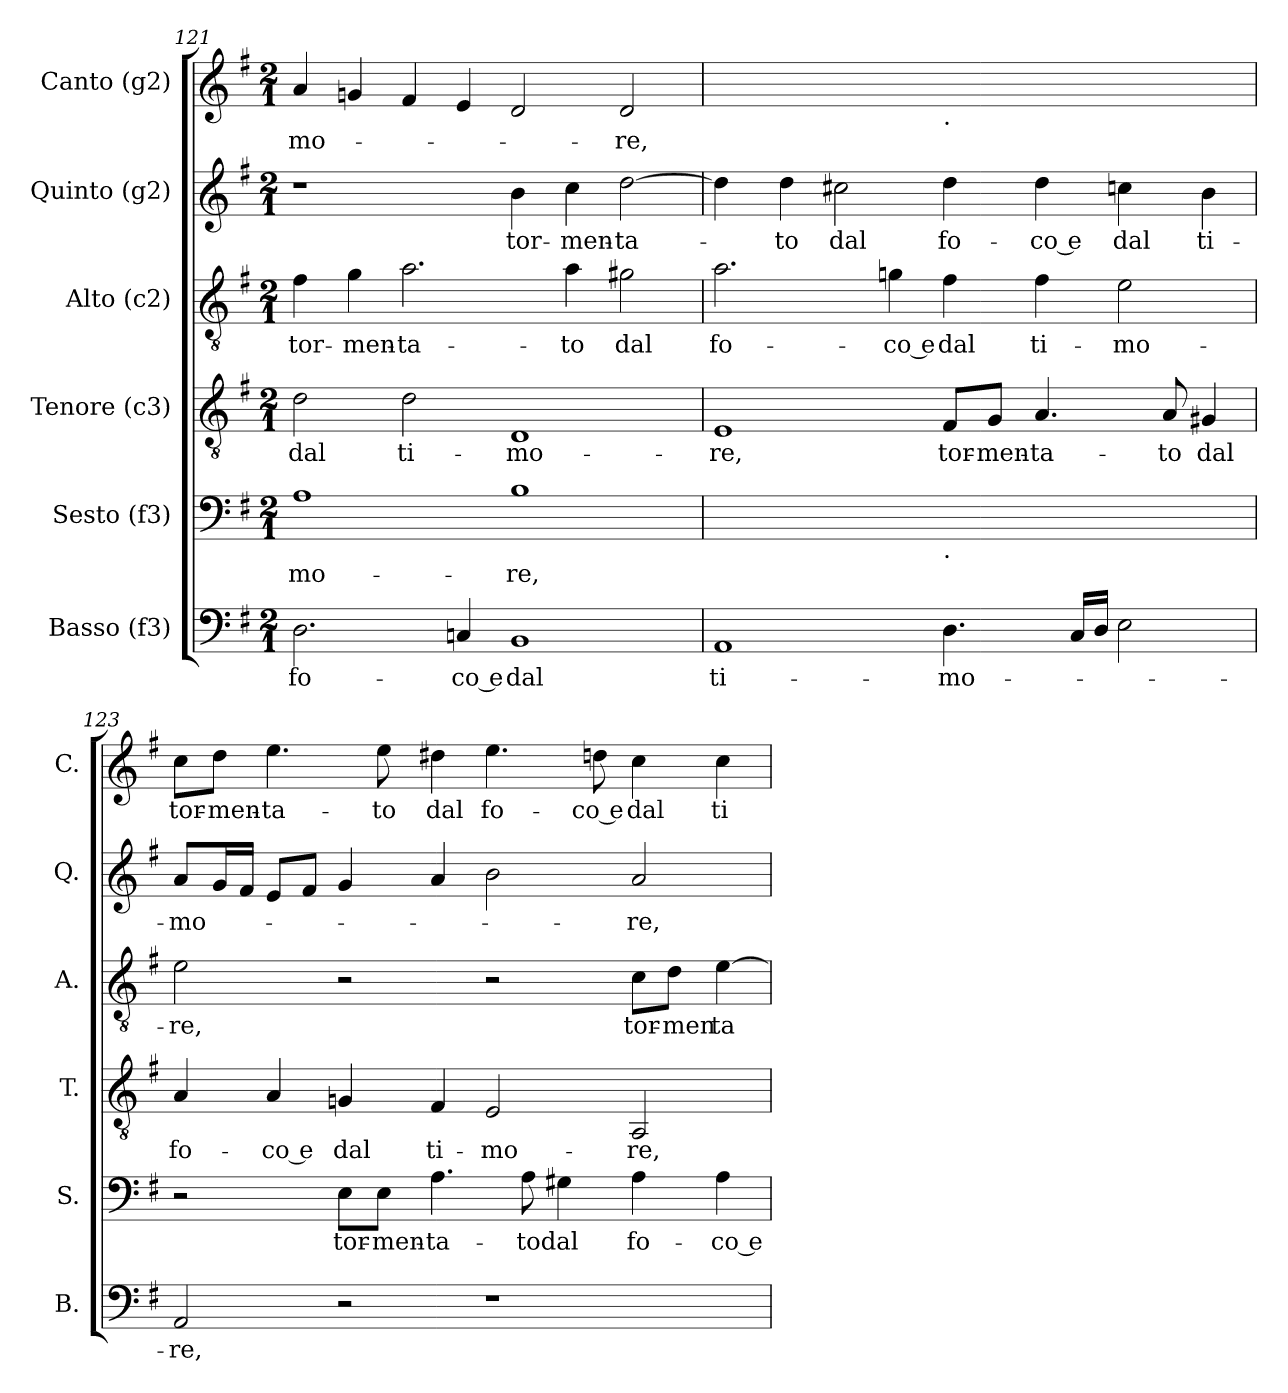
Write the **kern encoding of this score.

**kern	**text	**kern	**text	**kern	**text	**kern	**text	**kern	**text	**kern	**text
*part6	*part6	*part5	*part5	*part4	*part4	*part3	*part3	*part2	*part2	*part1	*part1
*staff6	*staff6	*staff5	*staff5	*staff4	*staff4	*staff3	*staff3	*staff2	*staff2	*staff1	*staff1
*I"Basso (f3)	*	*I"Sesto (f3)	*	*I"Tenore (c3)	*	*I"Alto (c2)	*	*I"Quinto (g2)	*	*I"Canto (g2)	*
*I'B.	*	*I'S.	*	*I'T.	*	*I'A.	*	*I'Q.	*	*I'C.	*
*clefF4	*	*clefF4	*	*clefGv2	*	*clefGv2	*	*clefG2	*	*clefG2	*
*k[f#]	*	*k[f#]	*	*k[f#]	*	*k[f#]	*	*k[f#]	*	*k[f#]	*
*G:	*	*G:	*	*G:	*	*G:	*	*G:	*	*G:	*
*M2/1	*	*M2/1	*	*M2/1	*	*M2/1	*	*M2/1	*	*M2/1	*
=121	=121	=121	=121	=121	=121	=121	=121	=121	=121	=121	=121
!	!LO:LY:b:cj	!	!LO:LY:b:cj	!	!LO:LY:b:cj	!	!LO:LY:b:cj	!	!	!	!LO:LY:b
2.D\	fo-	1A	-mo-	2d\	dal	4f#\	tor-	1r	.	4a/	-mo-
!	!	!	!	!	!	!	!LO:LY:b:cj	!	!	!	!
.	.	.	.	.	.	4g\	-men-	.	.	4gn/	.
!	!	!	!	!	!LO:LY:b:cj	!	!LO:LY:b:cj	!	!	!	!
.	.	.	.	2d\	ti-	2.a\	-ta-	.	.	4f#/	.
!	!LO:LY:b:rj	!	!	!	!	!	!	!	!	!	!
4Cn/	-co e	.	.	.	.	.	.	.	.	4e/	.
!	!LO:LY:b:cj	!	!LO:LY:b:cj	!	!LO:LY:b:cj	!	!	!	!LO:LY:b:cj	!	!
1BB	dal	1B	-re,	1D	-mo-	.	.	4b\	tor-	2d/	.
!	!	!	!	!	!	!	!LO:LY:b:cj	!	!LO:LY:b:cj	!	!
.	.	.	.	.	.	4a\	-to	4cc\	-men-	.	.
!	!	!	!	!	!	!	!LO:LY:b:cj	!	!LO:LY:b:cj	!	!LO:LY:b:cj
.	.	.	.	.	.	2g#X\	dal	[<2dd\	-ta-	2d/	-re,
!!LO:LB:g=z
=122	=122	=122	=122	=122	=122	=122	=122	=122	=122	=122	=122
!	!LO:LY:b:cj	!	!	!	!LO:LY:b:cj	!	!LO:LY:b:cj	!	!	!	!
*	*	*	*	*	*	*	*	*^	*	*	*
1AA	ti-	1ryy	.	1E	-re,	2.a\	fo-	4dd\]	32ryy	.	1ryy	.
.	.	.	.	.	.	.	.	.	1ryy	.	.	.
!	!	!	!	!	!	!	!	!	!	!LO:LY:b:cj	!	!
.	.	.	.	.	.	.	.	4dd\	.	-to	.	.
!	!	!	!	!	!	!	!	!	!	!LO:LY:b:cj	!	!
.	.	.	.	.	.	.	.	2cc#X\	.	dal	.	.
!	!	!	!	!	!	!	!LO:LY:b:rj	!	!	!	!	!
.	.	.	.	.	.	4gn\	-co e	.	.	.	.	.
!	!	!	!	!	!	!	!	!	!	!	!LO:TX:b:t=.	!
!	!	!LO:TX:b:t=.	!	!	!	!	!	!	!	!	!	!
!	!LO:LY:b	!	!	!	!LO:LY:b	!	!LO:LY:b:cj	!	!	!LO:LY:b:cj	!	!
4.D\	-mo-	1ryy	.	8F#/L	tor-	4f#\	dal	4dd\	.	fo-	1ryy	.
.	.	.	.	.	.	.	.	.	2ryy	.	.	.
!	!	!	!	!	!LO:LY:b:cj	!	!	!	!	!	!	!
.	.	.	.	8G/J	-men-	.	.	.	.	.	.	.
!	!	!	!	!	!LO:LY:b:rj	!	!LO:LY:b:cj	!	!	!LO:LY:b:rj	!	!
.	.	.	.	4.A/	-ta-	4f#\	ti-	4dd\	.	-co e	.	.
16C/L	.	.	.	.	.	.	.	.	.	.	.	.
16D/J	.	.	.	.	.	.	.	.	.	.	.	.
!	!	!	!	!	!	!	!LO:LY:b:cj	!	!	!LO:LY:b:cj	!	!
2E\	.	.	.	.	.	2e\	-mo-	4cc\	.	dal	.	.
.	.	.	.	.	.	.	.	.	4...ryy	.	.	.
!	!	!	!	!	!LO:LY:b:cj	!	!	!	!	!	!	!
.	.	.	.	8A/	-to	.	.	.	.	.	.	.
!	!	!	!	!	!LO:LY:b:cj	!	!	!	!	!LO:LY:b:cj	!	!
.	.	.	.	4G#X/	dal	.	.	4b\	.	ti-	.	.
=123	=123	=123	=123	=123	=123	=123	=123	=123	=123	=123	=123	=123
!	!LO:LY:b:cj	!	!	!	!LO:LY:b:cj	!	!LO:LY:b:cj	!	!	!LO:LY:b	!	!LO:LY:b
*	*	*	*	*	*	*	*	*v	*v	*	*	*
2AA/	-re,	2r	.	4A/	fo-	2e\	-re,	8a/L	-mo-	8cc\L	tor-
!	!	!	!	!	!	!	!	!	!	!	!LO:LY:b:cj
.	.	.	.	.	.	.	.	16g/	.	8dd\J	-men-
.	.	.	.	.	.	.	.	16f#/J	.	.	.
!	!	!	!	!	!LO:LY:b:rj	!	!	!	!	!	!LO:LY:b:rj
.	.	.	.	4A/	-co e	.	.	8e/L	.	4.ee\	-ta-
.	.	.	.	.	.	.	.	8f#/J	.	.	.
!	!	!	!LO:LY:b	!	!LO:LY:b:cj	!	!	!	!	!	!
2r	.	8E\L	tor-	4Gn/	dal	2r	.	4g/	.	.	.
!	!	!	!LO:LY:b:cj	!	!	!	!	!	!	!	!LO:LY:b:cj
.	.	8E\J	-men-	.	.	.	.	.	.	8ee\	-to
!	!	!	!LO:LY:b:rj	!	!LO:LY:b	!	!	!	!	!	!LO:LY:b:cj
.	.	4.A\	-ta-	4F#/	ti-	.	.	4a/	.	4dd#X\	dal
!	!	!	!	!	!LO:LY:b:cj	!	!	!	!	!	!LO:LY:b:cj
1r	.	.	.	2E/	-mo-	2r	.	2b\	.	4.ee\	fo-
!	!	!	!LO:LY:b	!	!	!	!	!	!	!	!
.	.	8A\	-todal	.	.	.	.	.	.	.	.
.	.	4G#X\	.	.	.	.	.	.	.	.	.
!	!	!	!	!	!	!	!	!	!	!	!LO:LY:b:rj
.	.	.	.	.	.	.	.	.	.	8dd\	-co e
!	!	!	!LO:LY:b:cj	!	!LO:LY:b:cj	!	!LO:LY:b	!	!LO:LY:b:cj	!	!LO:LY:b:cj
.	.	4A\	fo-	2AA/	-re,	8c\L	tor-	2a/	-re,	4cc\	dal
!	!	!	!	!	!	!	!LO:LY:b:cj	!	!	!	!
.	.	.	.	.	.	8d\J	-men	.	.	.	.
!	!	!	!LO:LY:b:rj	!	!	!	!LO:LY:b	!	!	!	!LO:LY:b:cj
.	.	4A\	-co e	.	.	[<4e\	ta-	.	.	4cc\	ti-
=	=	=	=	=	=	=	=	=	=	=	=
*-	*-	*-	*-	*-	*-	*-	*-	*-	*-	*-	*-
